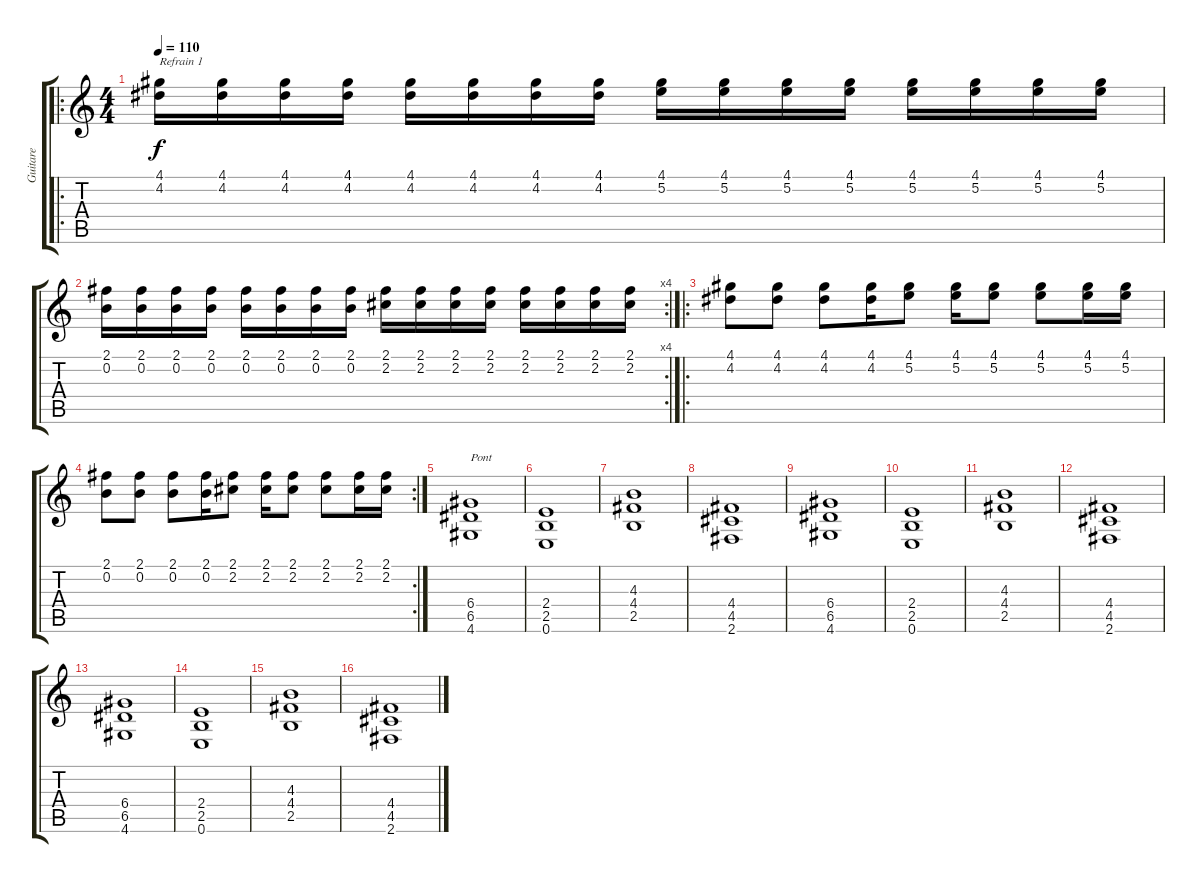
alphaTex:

\track ("Guitare" "Guitare") {instrument distortionguitar}
\staff {score tabs}
\tuning (E4 B3 G3 D3 A2 E2) {hide}
\ro
\ts (4 4)
\tempo 110
\clef g2
\ks c
(4.1 4.2).16{txt "Refrain 1" dy f} (4.1 4.2).16 (4.1 4.2).16 (4.1 4.2).16 (4.1 4.2).16 (4.1 4.2).16 (4.1 4.2).16 (4.1 4.2).16 (4.1 5.2).16 (4.1 5.2).16 (4.1 5.2).16 (4.1 5.2).16 (4.1 5.2).16 (4.1 5.2).16 (4.1 5.2).16 (4.1 5.2).16 |
\rc 4
(2.1 0.2).16 (2.1 0.2).16 (2.1 0.2).16 (2.1 0.2).16 (2.1 0.2).16 (2.1 0.2).16 (2.1 0.2).16 (2.1 0.2).16 (2.1 2.2).16 (2.1 2.2).16 (2.1 2.2).16 (2.1 2.2).16 (2.1 2.2).16 (2.1 2.2).16 (2.1 2.2).16 (2.1 2.2).16 |
\ro
(4.1 4.2).8 (4.1 4.2).8 (4.1 4.2).8 (4.1 4.2).16 (4.1 5.2).8 (4.1 5.2).16 (4.1 5.2).8 (4.1 5.2).8 (4.1 5.2).16 (4.1 5.2).16 |
\rc 2
(2.1 0.2).8 (2.1 0.2).8 (2.1 0.2).8 (2.1 0.2).16 (2.1 2.2).8 (2.1 2.2).16 (2.1 2.2).8 (2.1 2.2).8 (2.1 2.2).16 (2.1 2.2).16 |
(6.4 6.5 4.6).1{txt "Pont"} |
(2.4 2.5 0.6).1 |
(4.3 4.4 2.5).1 |
(4.4 4.5 2.6).1 |
(6.4 6.5 4.6).1 |
(2.4 2.5 0.6).1 |
(4.3 4.4 2.5).1 |
(4.4 4.5 2.6).1 |
(6.4 6.5 4.6).1 |
(2.4 2.5 0.6).1 |
(4.3 4.4 2.5).1 |
(4.4 4.5 2.6).1
